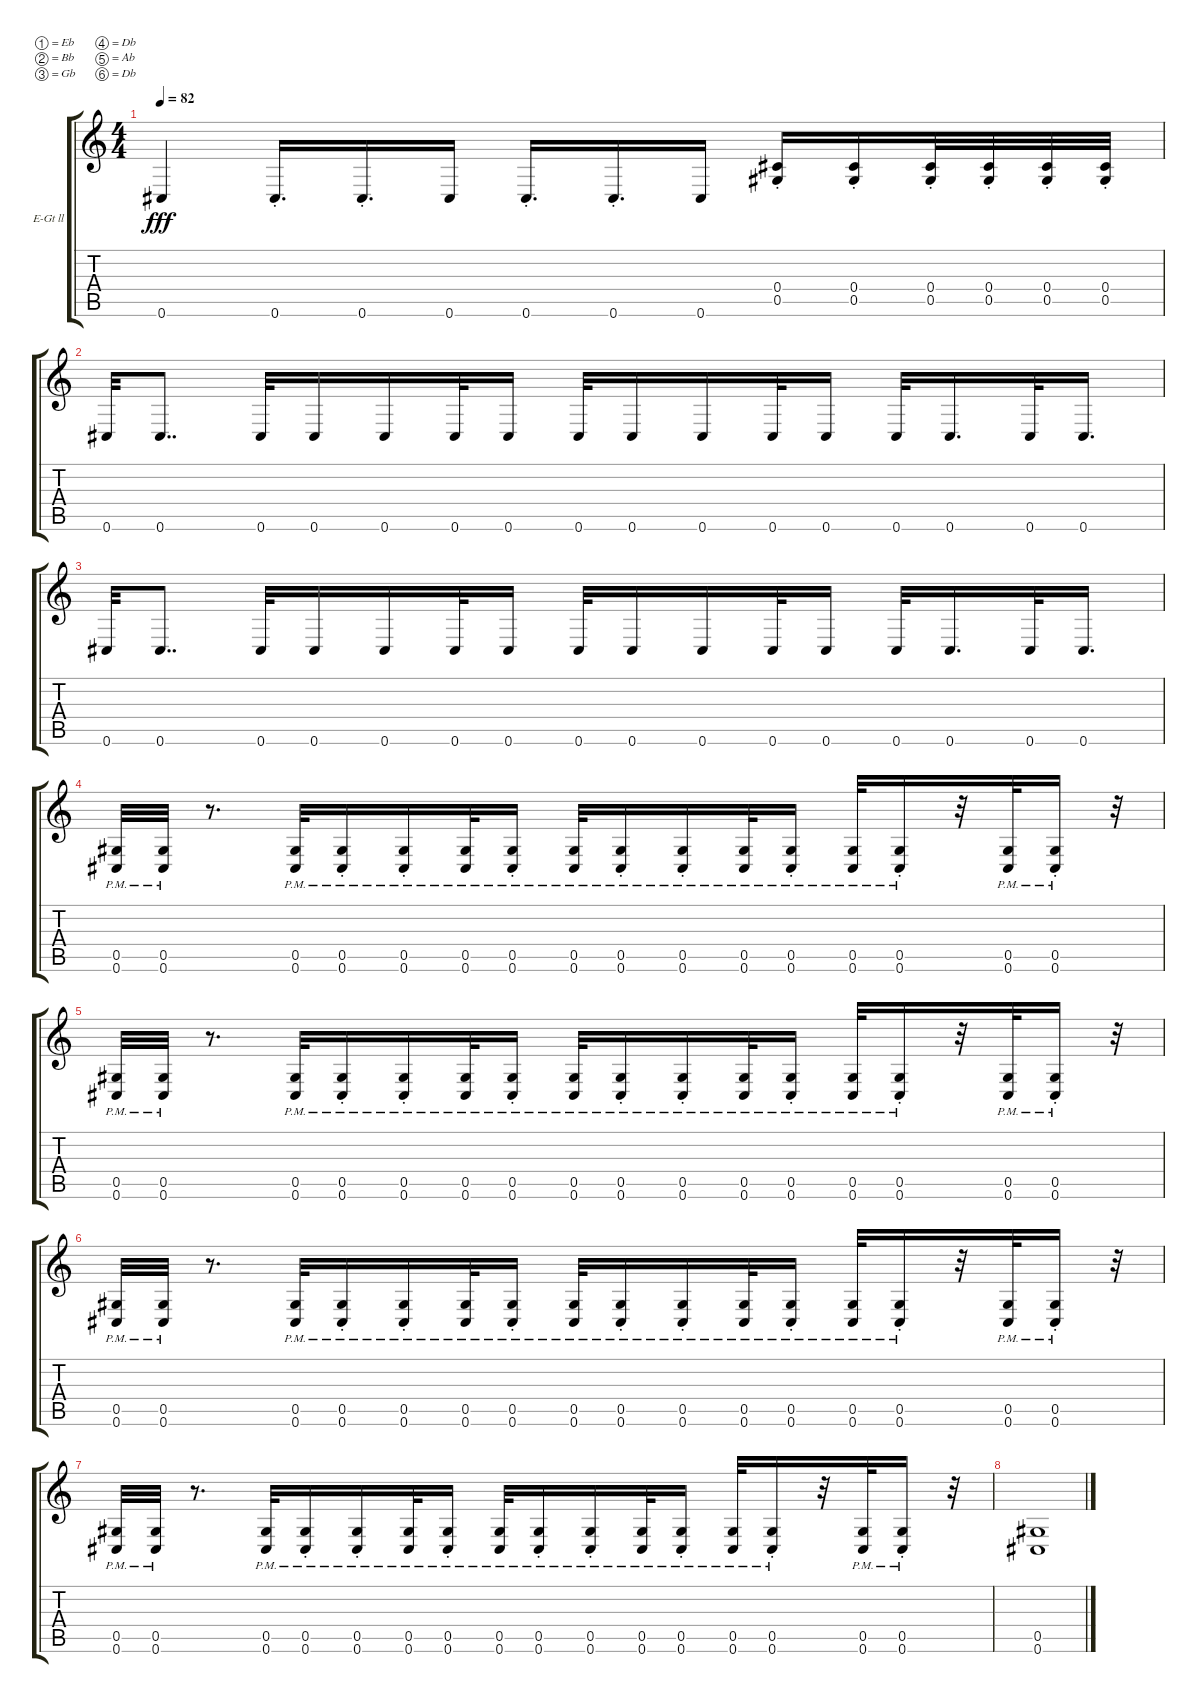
\defaultSystemsLayout 4
\bracketExtendMode groupsimilarinstruments
\firstSystemTrackNameOrientation horizontal
\otherSystemsTrackNameOrientation horizontal
\track ("Guitar ll" "E-Gt ll") {instrument overdrivenguitar}
\staff {score tabs}
\tuning (Eb4 Bb3 Gb3 Db3 Ab2 Db2)
\ts (4 4)
\tempo 82
\clef g2
\ks c
0.6.4{dy fff} 0.6{st}.16{d} 0.6{st}.16{d} 0.6.16 0.6{st}.16{d} 0.6{st}.16{d} 0.6.16 (0.5{st} 0.4{st}).16 (0.5{st} 0.4{st}).16 (0.5{st} 0.4{st}).32 (0.5{st} 0.4{st}).32 (0.5{st} 0.4{st}).32 (0.5{st} 0.4{st}).32 |
0.6.32 0.6.8{dd} 0.6.32 0.6.16 0.6.16 0.6.32 0.6.16 0.6.32 0.6.16 0.6.16 0.6.32 0.6.16 0.6.32 0.6.16{d} 0.6.32 0.6.16{d} |
0.6.32 0.6.8{dd} 0.6.32 0.6.16 0.6.16 0.6.32 0.6.16 0.6.32 0.6.16 0.6.16 0.6.32 0.6.16 0.6.32 0.6.16{d} 0.6.32 0.6.16{d} |
(0.6{pm} 0.5{pm}).32 (0.6{pm} 0.5{pm}).32 r.8{d} (0.6{pm} 0.5{pm}).32 (0.6{pm st} 0.5{pm st}).16 (0.6{pm st} 0.5{pm st}).16 (0.6{pm} 0.5{pm}).32 (0.6{pm st} 0.5{pm st}).16 (0.6{pm} 0.5{pm}).32 (0.6{pm st} 0.5{pm st}).16 (0.6{pm st} 0.5{pm st}).16 (0.6{pm} 0.5{pm}).32 (0.6{pm st} 0.5{pm st}).16 (0.6{pm} 0.5{pm}).32 (0.6{pm st} 0.5{pm st}).16 r.32 (0.6{pm} 0.5{pm}).32 (0.6{pm st} 0.5{pm st}).16 r.32 |
(0.6{pm} 0.5{pm}).32 (0.6{pm} 0.5{pm}).32 r.8{d} (0.6{pm} 0.5{pm}).32 (0.6{pm st} 0.5{pm st}).16 (0.6{pm st} 0.5{pm st}).16 (0.6{pm} 0.5{pm}).32 (0.6{pm st} 0.5{pm st}).16 (0.6{pm} 0.5{pm}).32 (0.6{pm st} 0.5{pm st}).16 (0.6{pm st} 0.5{pm st}).16 (0.6{pm} 0.5{pm}).32 (0.6{pm st} 0.5{pm st}).16 (0.6{pm} 0.5{pm}).32 (0.6{pm st} 0.5{pm st}).16 r.32 (0.6{pm} 0.5{pm}).32 (0.6{pm st} 0.5{pm st}).16 r.32 |
(0.6{pm} 0.5{pm}).32 (0.6{pm} 0.5{pm}).32 r.8{d} (0.6{pm} 0.5{pm}).32 (0.6{pm st} 0.5{pm st}).16 (0.6{pm st} 0.5{pm st}).16 (0.6{pm} 0.5{pm}).32 (0.6{pm st} 0.5{pm st}).16 (0.6{pm} 0.5{pm}).32 (0.6{pm st} 0.5{pm st}).16 (0.6{pm st} 0.5{pm st}).16 (0.6{pm} 0.5{pm}).32 (0.6{pm st} 0.5{pm st}).16 (0.6{pm} 0.5{pm}).32 (0.6{pm st} 0.5{pm st}).16 r.32 (0.6{pm} 0.5{pm}).32 (0.6{pm st} 0.5{pm st}).16 r.32 |
(0.6{pm} 0.5{pm}).32 (0.6{pm} 0.5{pm}).32 r.8{d} (0.6{pm} 0.5{pm}).32 (0.6{pm st} 0.5{pm st}).16 (0.6{pm st} 0.5{pm st}).16 (0.6{pm} 0.5{pm}).32 (0.6{pm st} 0.5{pm st}).16 (0.6{pm} 0.5{pm}).32 (0.6{pm st} 0.5{pm st}).16 (0.6{pm st} 0.5{pm st}).16 (0.6{pm} 0.5{pm}).32 (0.6{pm st} 0.5{pm st}).16 (0.6{pm} 0.5{pm}).32 (0.6{pm st} 0.5{pm st}).16 r.32 (0.6{pm} 0.5{pm}).32 (0.6{pm st} 0.5{pm st}).16 r.32 |
(0.5 0.6).1
